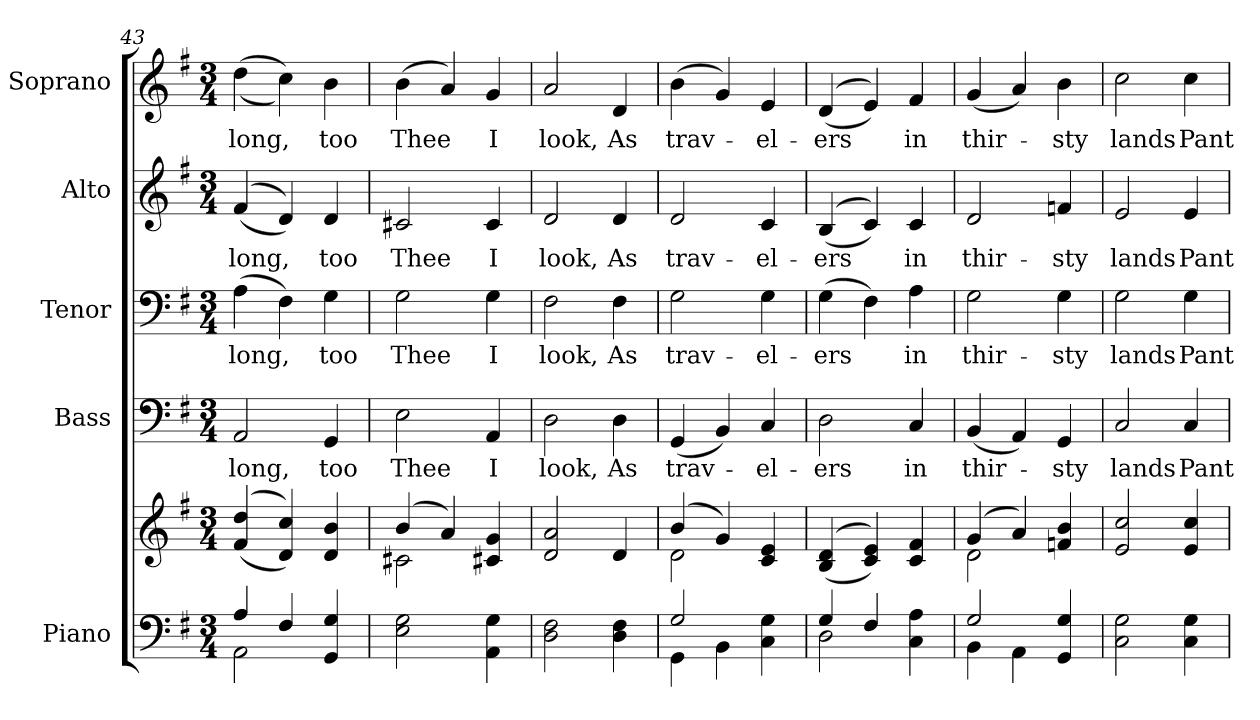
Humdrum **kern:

**kern	**kern	**kern	**text	**kern	**text	**kern	**text	**kern	**text
*part5	*part5	*part4	*part4	*part3	*part3	*part2	*part2	*part1	*part1
*staff6	*staff5	*staff4	*staff4	*staff3	*staff3	*staff2	*staff2	*staff1	*staff1
*I"Piano	*	*I"Bass	*	*I"Tenor	*	*I"Alto	*	*I"Soprano	*
*I'Pno.	*	*I'B.	*	*I'T.	*	*I'A.	*	*I'S.	*
!!LO:LB:g=z
*clefF4	*clefG2	*clefF4	*	*clefF4	*	*clefG2	*	*clefG2	*
*k[f#]	*k[f#]	*k[f#]	*	*k[f#]	*	*k[f#]	*	*k[f#]	*
*G:	*G:	*G:	*	*G:	*	*G:	*	*G:	*
*M3/4	*M3/4	*M3/4	*	*M3/4	*	*M3/4	*	*M3/4	*
=43	=43	=43	=43	=43	=43	=43	=43	=43	=43
*^	*	*	*	*	*	*	*	*	*
!	!	!	!	!LO:LY:b:color=#000000	!	!	!	!	!	!
!	!	!	!	!	!	!LO:LY:b:color=#000000	!	!	!	!
!	!	!	!	!	!	!	!	!LO:LY:b:color=#000000	!	!
!	!	!	!	!	!	!	!	!	!	!LO:LY:b:color=#000000
4Ai/	2AAi\	((4f#i/ 4ddi	2AAi/	long,	(4Ai\	long,	((4f#i/	long,	((4ddi\	long,
4F#i/	.	4di/ 4cci))	.	.	4F#i\)	.	4di/))	.	4cci\))	.
!	!	!	!	!LO:LY:b:color=#000000	!	!	!	!	!	!
!	!	!	!	!	!	!LO:LY:b:color=#000000	!	!	!	!
!	!	!	!	!	!	!	!	!LO:LY:b:color=#000000	!	!
!	!	!	!	!	!	!	!	!	!	!LO:LY:b:color=#000000
4GGi/ 4Gi	4ryy	4di/ 4bi	4GGi/	too	4Gi\	too	4di/	too	4bi\	too
*v	*v	*	*	*	*	*	*	*	*	*
=44	=44	=44	=44	=44	=44	=44	=44	=44	=44
*	*^	*	*	*	*	*	*	*	*
*^	*	*	*	*	*	*	*	*	*	*
!	!	!	!	!	!LO:LY:b:color=#000000	!	!	!	!	!	!
*v	*v	*	*	*	*	*	*	*	*	*	*
*^	*	*	*	*	*	*	*	*	*	*
!	!	!	!	!	!	!	!LO:LY:b:color=#000000	!	!	!	!
*v	*v	*	*	*	*	*	*	*	*	*	*
*^	*	*	*	*	*	*	*	*	*	*
!	!	!	!	!	!	!	!	!	!LO:LY:b:color=#000000	!	!
*v	*v	*	*	*	*	*	*	*	*	*	*
*^	*	*	*	*	*	*	*	*	*	*
!	!	!	!	!	!	!	!	!	!	!	!LO:LY:b:color=#000000
*v	*v	*	*	*	*	*	*	*	*	*	*
2Ei\ 2Gi	(4bi/	2c#Xi\	2Ei\	Thee	2Gi\	Thee	2c#Xi/	Thee	(4bi\	Thee
.	4ai/)	.	.	.	.	.	.	.	4ai/)	.
!	!	!	!	!LO:LY:b:color=#000000	!	!	!	!	!	!
!	!	!	!	!	!	!LO:LY:b:color=#000000	!	!	!	!
!	!	!	!	!	!	!	!	!LO:LY:b:color=#000000	!	!
!	!	!	!	!	!	!	!	!	!	!LO:LY:b:color=#000000
4AAi\ 4Gi	4c#Xi/ 4gi	4ryy	4AAi/	I	4Gi\	I	4c#i/	I	4gi/	I
*	*v	*v	*	*	*	*	*	*	*	*
=45	=45	=45	=45	=45	=45	=45	=45	=45	=45
*	*^	*	*	*	*	*	*	*	*
!	!	!	!	!LO:LY:b:color=#000000	!	!	!	!	!	!
*	*v	*v	*	*	*	*	*	*	*	*
*	*^	*	*	*	*	*	*	*	*
!	!	!	!	!	!	!LO:LY:b:color=#000000	!	!	!	!
*	*v	*v	*	*	*	*	*	*	*	*
*	*^	*	*	*	*	*	*	*	*
!	!	!	!	!	!	!	!	!LO:LY:b:color=#000000	!	!
*	*v	*v	*	*	*	*	*	*	*	*
*	*^	*	*	*	*	*	*	*	*
!	!	!	!	!	!	!	!	!	!	!LO:LY:b:color=#000000
*	*v	*v	*	*	*	*	*	*	*	*
2Di\ 2F#i	2di/ 2ai	2Di\	look,	2F#i\	look,	2di/	look,	2ai/	look,
!	!	!	!LO:LY:b:color=#000000	!	!	!	!	!	!
!	!	!	!	!	!LO:LY:b:color=#000000	!	!	!	!
!	!	!	!	!	!	!	!LO:LY:b:color=#000000	!	!
!	!	!	!	!	!	!	!	!	!LO:LY:b:color=#000000
4Di\ 4F#i	4di/	4Di\	As	4F#i\	As	4di/	As	4di/	As
=46	=46	=46	=46	=46	=46	=46	=46	=46	=46
*^	*^	*	*	*	*	*	*	*	*
!	!	!	!	!	!LO:LY:b:color=#000000	!	!	!	!	!	!
!	!	!	!	!	!	!	!LO:LY:b:color=#000000	!	!	!	!
!	!	!	!	!	!	!	!	!	!LO:LY:b:color=#000000	!	!
!	!	!	!	!	!	!	!	!	!	!	!LO:LY:b:color=#000000
2Gi/	4GGi\	(4bi/	2di\	(4GGi/	trav-	2Gi\	trav-	2di/	trav-	(4bi\	trav-
.	4BBi\	4gi/)	.	4BBi/)	.	.	.	.	.	4gi/)	.
!	!	!	!	!	!LO:LY:b:color=#000000	!	!	!	!	!	!
!	!	!	!	!	!	!	!LO:LY:b:color=#000000	!	!	!	!
!	!	!	!	!	!	!	!	!	!LO:LY:b:color=#000000	!	!
!	!	!	!	!	!	!	!	!	!	!	!LO:LY:b:color=#000000
4Ci\ 4Gi	4ryy	4ci/ 4ei	4ryy	4Ci/	-el-	4Gi\	-el-	4ci/	-el-	4ei/	-el-
*	*	*v	*v	*	*	*	*	*	*	*	*
=47	=47	=47	=47	=47	=47	=47	=47	=47	=47	=47
*	*	*^	*	*	*	*	*	*	*	*
!	!	!	!	!	!LO:LY:b:color=#000000	!	!	!	!	!	!
*	*	*v	*v	*	*	*	*	*	*	*	*
*	*	*^	*	*	*	*	*	*	*	*
!	!	!	!	!	!	!	!LO:LY:b:color=#000000	!	!	!	!
*	*	*v	*v	*	*	*	*	*	*	*	*
*	*	*^	*	*	*	*	*	*	*	*
!	!	!	!	!	!	!	!	!	!LO:LY:b:color=#000000	!	!
*	*	*v	*v	*	*	*	*	*	*	*	*
*	*	*^	*	*	*	*	*	*	*	*
!	!	!	!	!	!	!	!	!	!	!	!LO:LY:b:color=#000000
*	*	*v	*v	*	*	*	*	*	*	*	*
4Gi/	2Di\	((4Bi/ 4di	2Di\	-ers	(4Gi\	-ers	((4Bi/	-ers	((4di/	-ers
4F#i/	.	4ci/ 4ei))	.	.	4F#i\)	.	4ci/))	.	4ei/))	.
!	!	!	!	!LO:LY:b:color=#000000	!	!	!	!	!	!
!	!	!	!	!	!	!LO:LY:b:color=#000000	!	!	!	!
!	!	!	!	!	!	!	!	!LO:LY:b:color=#000000	!	!
!	!	!	!	!	!	!	!	!	!	!LO:LY:b:color=#000000
4Ci\ 4Ai	4ryy	4ci/ 4f#i	4Ci/	in	4Ai\	in	4ci/	in	4f#i/	in
!!LO:PB:g=z
=48	=48	=48	=48	=48	=48	=48	=48	=48	=48	=48
*	*	*^	*	*	*	*	*	*	*	*
!	!	!	!	!	!LO:LY:b:color=#000000	!	!	!	!	!	!
!	!	!	!	!	!	!	!LO:LY:b:color=#000000	!	!	!	!
!	!	!	!	!	!	!	!	!	!LO:LY:b:color=#000000	!	!
!	!	!	!	!	!	!	!	!	!	!	!LO:LY:b:color=#000000
2Gi/	4BBi\	(4gi/	2di\	(4BBi/	thir-	2Gi\	thir-	2di/	thir-	(4gi/	thir-
.	4AAi\	4ai/)	.	4AAi/)	.	.	.	.	.	4ai/)	.
!	!	!	!	!	!LO:LY:b:color=#000000	!	!	!	!	!	!
!	!	!	!	!	!	!	!LO:LY:b:color=#000000	!	!	!	!
!	!	!	!	!	!	!	!	!	!LO:LY:b:color=#000000	!	!
!	!	!	!	!	!	!	!	!	!	!	!LO:LY:b:color=#000000
4GGi/ 4Gi	4ryy	4fni/ 4bi	4ryy	4GGi/	-sty	4Gi\	-sty	4fni/	-sty	4bi\	-sty
*v	*v	*	*	*	*	*	*	*	*	*	*
*	*v	*v	*	*	*	*	*	*	*	*
=49	=49	=49	=49	=49	=49	=49	=49	=49	=49
*^	*^	*	*	*	*	*	*	*	*
!	!	!	!	!	!LO:LY:b:color=#000000	!	!	!	!	!	!
*v	*v	*	*	*	*	*	*	*	*	*	*
*	*v	*v	*	*	*	*	*	*	*	*
*^	*^	*	*	*	*	*	*	*	*
!	!	!	!	!	!	!	!LO:LY:b:color=#000000	!	!	!	!
*v	*v	*	*	*	*	*	*	*	*	*	*
*	*v	*v	*	*	*	*	*	*	*	*
*^	*^	*	*	*	*	*	*	*	*
!	!	!	!	!	!	!	!	!	!LO:LY:b:color=#000000	!	!
*v	*v	*	*	*	*	*	*	*	*	*	*
*	*v	*v	*	*	*	*	*	*	*	*
*^	*^	*	*	*	*	*	*	*	*
!	!	!	!	!	!	!	!	!	!	!	!LO:LY:b:color=#000000
*v	*v	*	*	*	*	*	*	*	*	*	*
*	*v	*v	*	*	*	*	*	*	*	*
2Ci\ 2Gi	2ei/ 2cci	2Ci/	lands	2Gi\	lands	2ei/	lands	2cci\	lands
!	!	!	!LO:LY:b:color=#000000	!	!	!	!	!	!
!	!	!	!	!	!LO:LY:b:color=#000000	!	!	!	!
!	!	!	!	!	!	!	!LO:LY:b:color=#000000	!	!
!	!	!	!	!	!	!	!	!	!LO:LY:b:color=#000000
4Ci\ 4Gi	4ei/ 4cci	4Ci/	Pant	4Gi\	Pant	4ei/	Pant	4cci\	Pant
=	=	=	=	=	=	=	=	=	=
*-	*-	*-	*-	*-	*-	*-	*-	*-	*-
